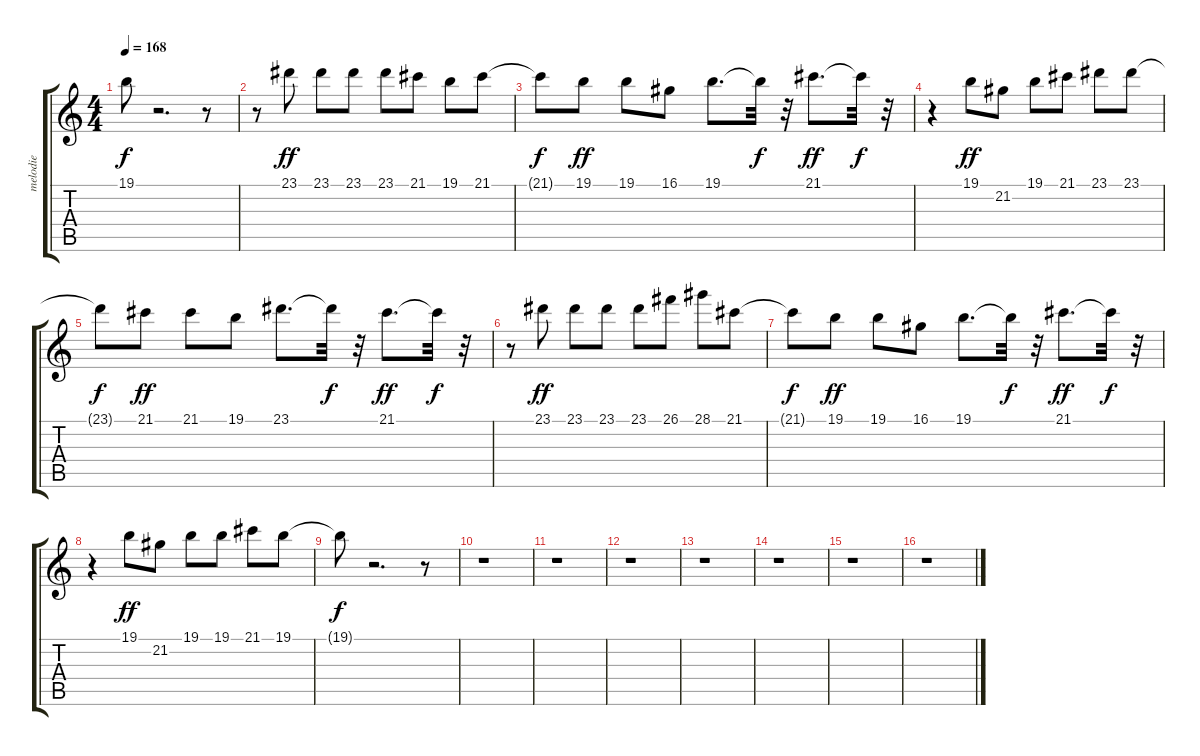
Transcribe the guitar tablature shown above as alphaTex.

\track ("melodie" "melodie") {instrument panflute}
\staff {score tabs}
\tuning (E4 B3 G3 D3 A2 E2) {hide}
\ts (4 4)
\tempo 168
\clef g2
\ks c
19.1{t}.8{dy f} r.2{d} r.8 |
r.8 23.1.8{dy ff} 23.1.8 23.1.8 23.1.8 21.1.8 19.1.8 21.1.8 |
21.1{t}.8{dy f} 19.1.8{dy ff} 19.1.8 16.1.8 19.1.8{d} 19.1{t}.32{dy f} r.32 21.1.8{d dy ff} 21.1{t}.32{dy f} r.32 |
r.4 19.1.8{dy ff} 21.2.8 19.1.8 21.1.8 23.1.8 23.1.8 |
23.1{t}.8{dy f} 21.1.8{dy ff} 21.1.8 19.1.8 23.1.8{d} 23.1{t}.32{dy f} r.32 21.1.8{d dy ff} 21.1{t}.32{dy f} r.32 |
r.8 23.1.8{dy ff} 23.1.8 23.1.8 23.1.8 26.1.8 28.1.8 21.1.8 |
21.1{t}.8{dy f} 19.1.8{dy ff} 19.1.8 16.1.8 19.1.8{d} 19.1{t}.32{dy f} r.32 21.1.8{d dy ff} 21.1{t}.32{dy f} r.32 |
r.4 19.1.8{dy ff} 21.2.8 19.1.8 19.1.8 21.1.8 19.1.8 |
19.1{t}.8{dy f} r.2{d} r.8 |
r.1 |
r.1 |
r.1 |
r.1 |
r.1 |
r.1 |
r.1
